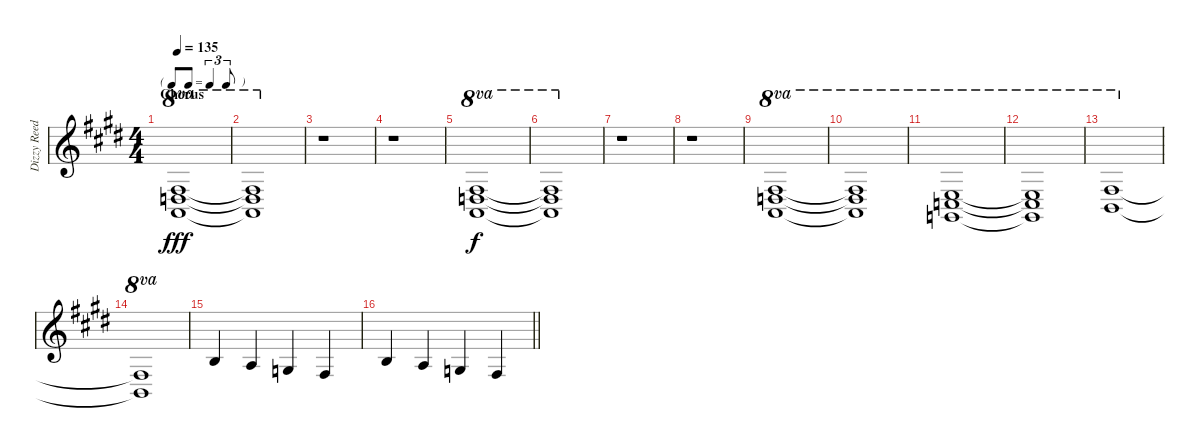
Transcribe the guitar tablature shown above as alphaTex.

\track ("Dizzy Reed - Keyboards" "Dizzy Reed") {instrument drawbarorgan}
\staff {score}
\tuning (E4 B3 G3 D3 A2 E2) {hide}
\ts (4 4)
\tf triplet8th
\section ("" "Chorus")
\tempo 135
\clef g2
\ks e
(7.2 7.3 7.4).1{ot 8va dy fff} |
(7.2{t} 7.3{t} 7.4{t}).1{ot 8va} |
r.1 |
r.1 |
(7.2 7.3 7.4).1{ot 8va dy f} |
(7.2{t} 7.3{t} 7.4{t}).1{ot 8va} |
r.1 |
r.1 |
(7.2 7.3 7.4).1{ot 8va} |
(7.2{t} 7.3{t} 7.4{t}).1{ot 8va} |
(5.2 5.3 5.4).1{ot 8va} |
(5.2{t} 5.3{t} 5.4{t}).1{ot 8va} |
(11.3 9.4).1{ot 8va} |
(11.3{t} 9.4{t}).1{ot 8va} |
14.5.4 12.5.4 10.5.4 9.5.4 |
\barLineRight lightlight
14.5.4 12.5.4 10.5.4 9.5.4
